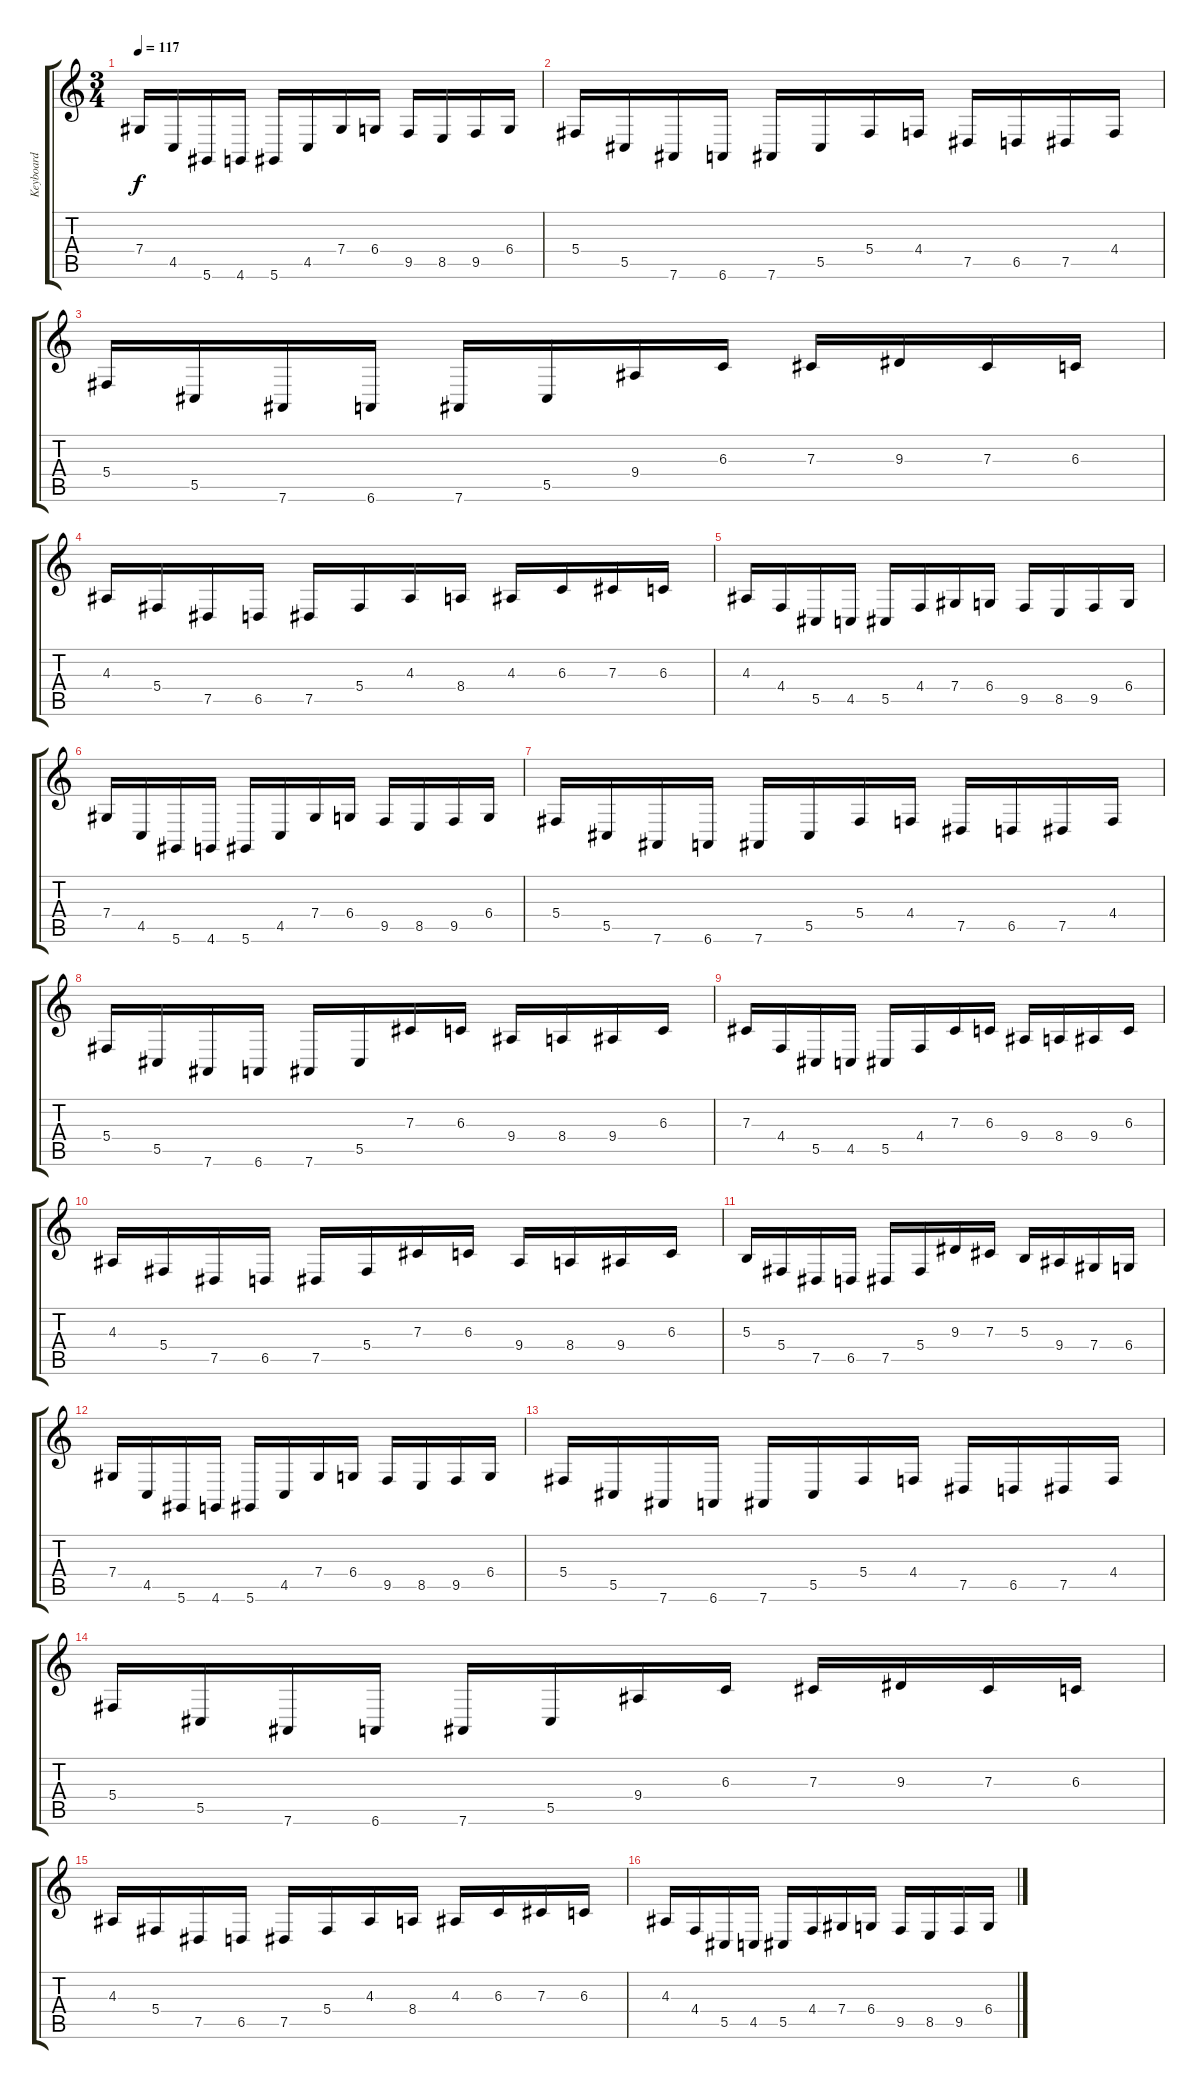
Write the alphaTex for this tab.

\track ("Keyboard" "Keyboard") {instrument vibraphone}
\staff {score tabs}
\tuning (Eb4 Bb3 Gb3 Db3 Ab2 Eb2) {hide}
\ts (3 4)
\tempo 117
\clef g2
\ks c
7.4.16{dy f} 4.5.16 5.6.16 4.6.16 5.6.16 4.5.16 7.4.16 6.4.16 9.5.16 8.5.16 9.5.16 6.4.16 |
5.4.16 5.5.16 7.6.16 6.6.16 7.6.16 5.5.16 5.4.16 4.4.16 7.5.16 6.5.16 7.5.16 4.4.16 |
5.4.16 5.5.16 7.6.16 6.6.16 7.6.16 5.5.16 9.4.16 6.3.16 7.3.16 9.3.16 7.3.16 6.3.16 |
4.3.16 5.4.16 7.5.16 6.5.16 7.5.16 5.4.16 4.3.16 8.4.16 4.3.16 6.3.16 7.3.16 6.3.16 |
4.3.16 4.4.16 5.5.16 4.5.16 5.5.16 4.4.16 7.4.16 6.4.16 9.5.16 8.5.16 9.5.16 6.4.16 |
7.4.16 4.5.16 5.6.16 4.6.16 5.6.16 4.5.16 7.4.16 6.4.16 9.5.16 8.5.16 9.5.16 6.4.16 |
5.4.16 5.5.16 7.6.16 6.6.16 7.6.16 5.5.16 5.4.16 4.4.16 7.5.16 6.5.16 7.5.16 4.4.16 |
5.4.16 5.5.16 7.6.16 6.6.16 7.6.16 5.5.16 7.3.16 6.3.16 9.4.16 8.4.16 9.4.16 6.3.16 |
7.3.16 4.4.16 5.5.16 4.5.16 5.5.16 4.4.16 7.3.16 6.3.16 9.4.16 8.4.16 9.4.16 6.3.16 |
4.3.16 5.4.16 7.5.16 6.5.16 7.5.16 5.4.16 7.3.16 6.3.16 9.4.16 8.4.16 9.4.16 6.3.16 |
5.3.16 5.4.16 7.5.16 6.5.16 7.5.16 5.4.16 9.3.16 7.3.16 5.3.16 9.4.16 7.4.16 6.4.16 |
7.4.16 4.5.16 5.6.16 4.6.16 5.6.16 4.5.16 7.4.16 6.4.16 9.5.16 8.5.16 9.5.16 6.4.16 |
5.4.16 5.5.16 7.6.16 6.6.16 7.6.16 5.5.16 5.4.16 4.4.16 7.5.16 6.5.16 7.5.16 4.4.16 |
5.4.16 5.5.16 7.6.16 6.6.16 7.6.16 5.5.16 9.4.16 6.3.16 7.3.16 9.3.16 7.3.16 6.3.16 |
4.3.16 5.4.16 7.5.16 6.5.16 7.5.16 5.4.16 4.3.16 8.4.16 4.3.16 6.3.16 7.3.16 6.3.16 |
4.3.16 4.4.16 5.5.16 4.5.16 5.5.16 4.4.16 7.4.16 6.4.16 9.5.16 8.5.16 9.5.16 6.4.16
